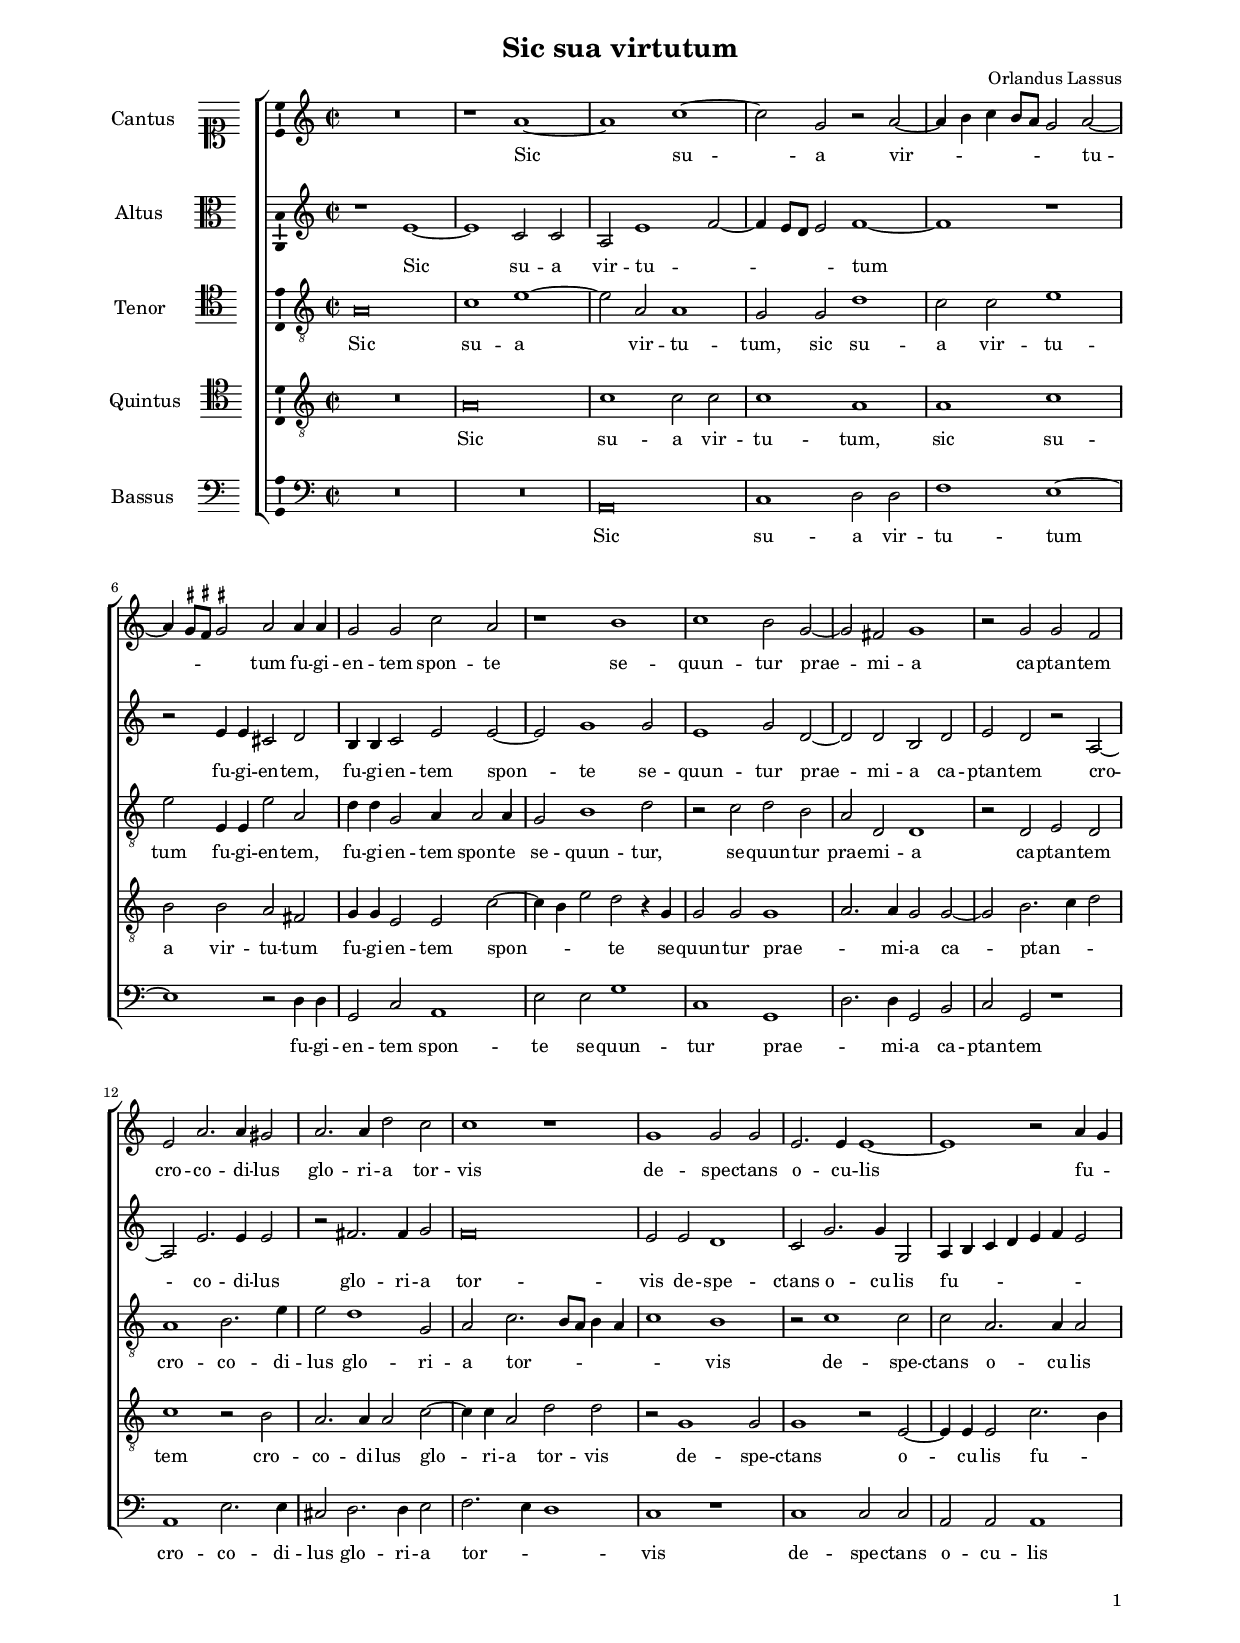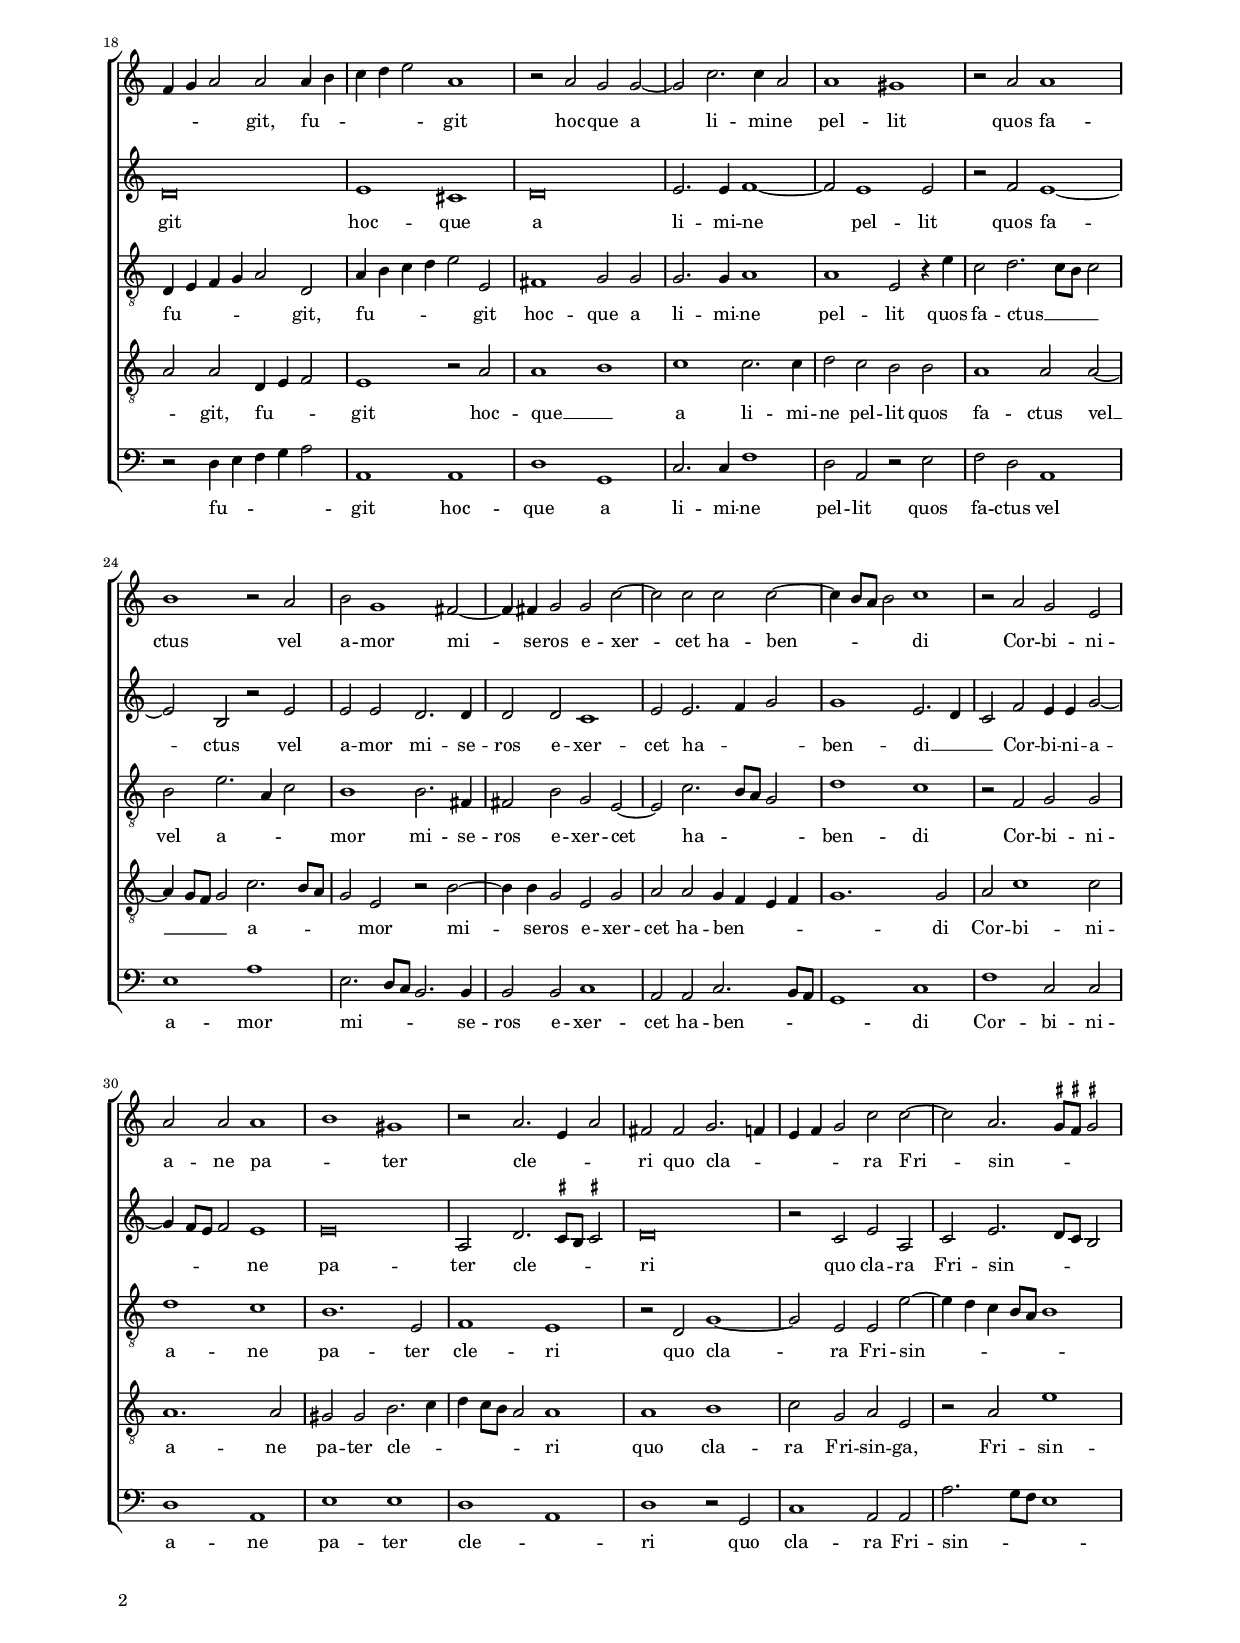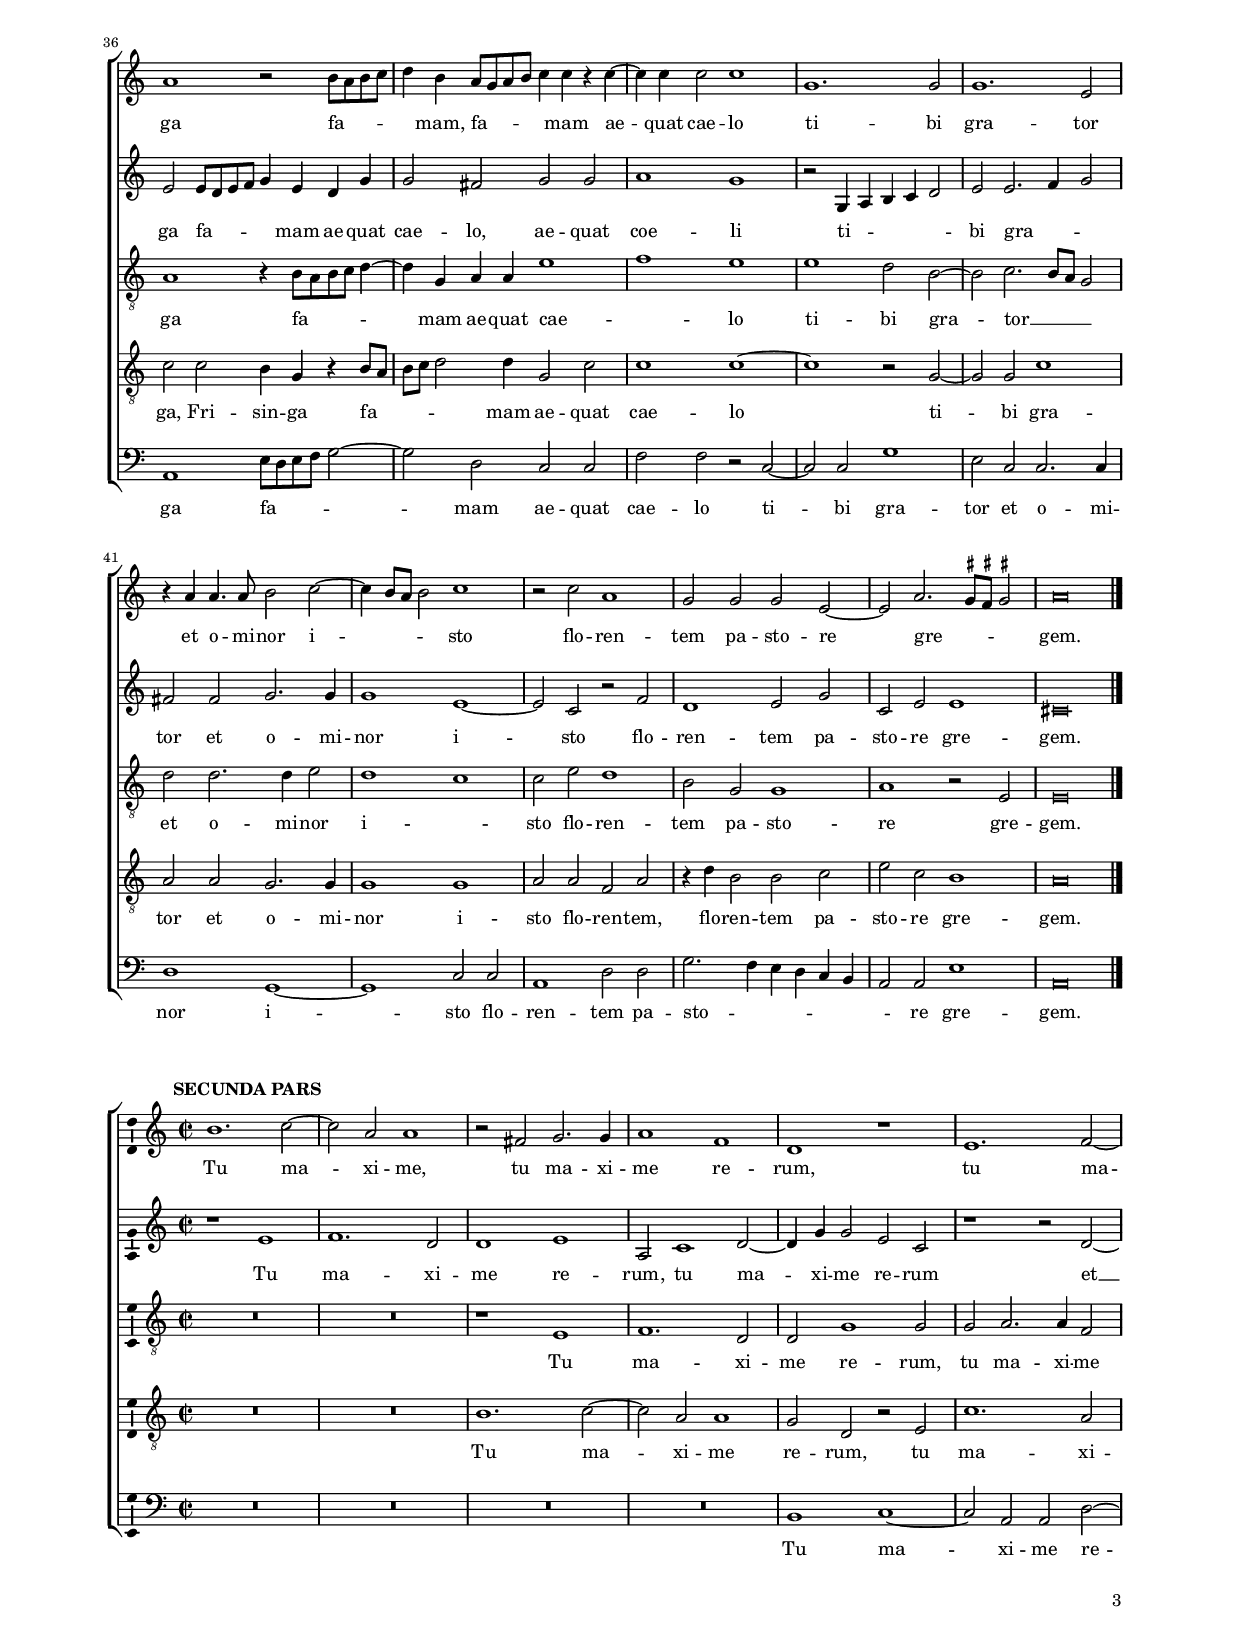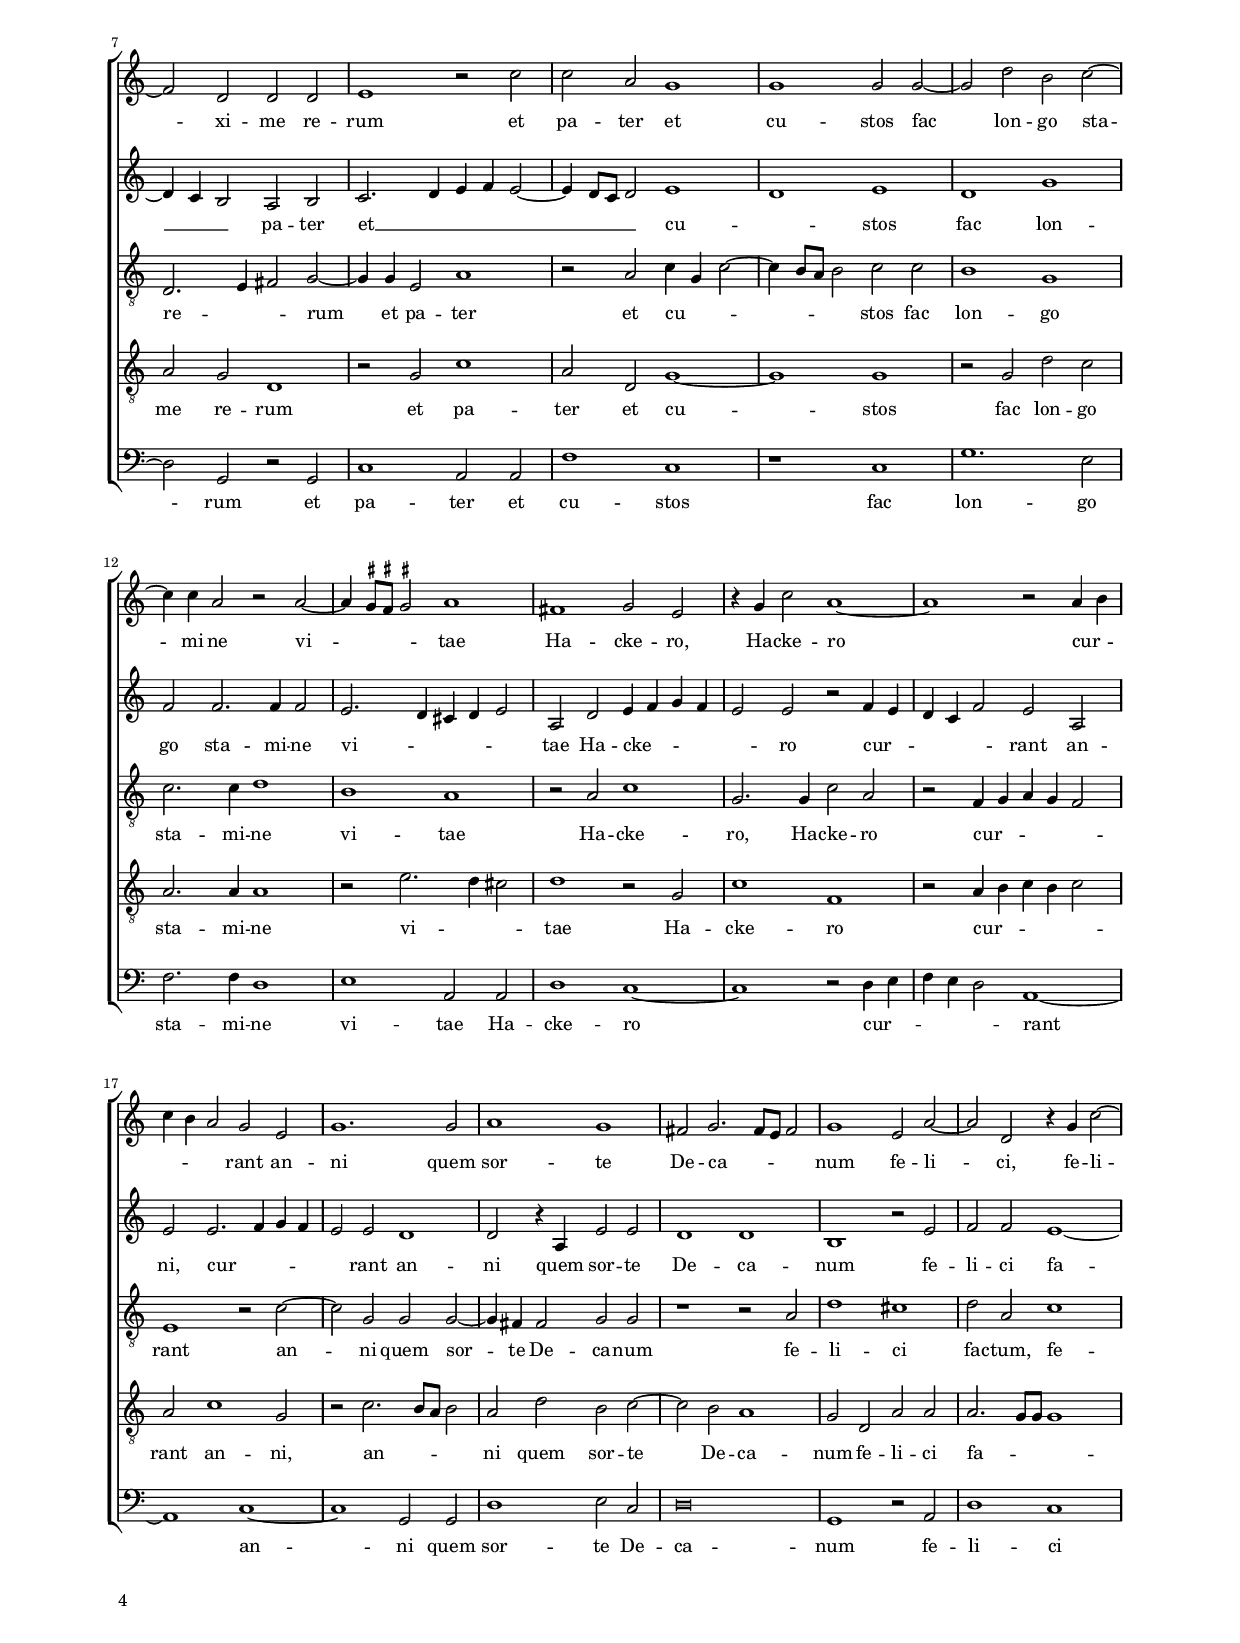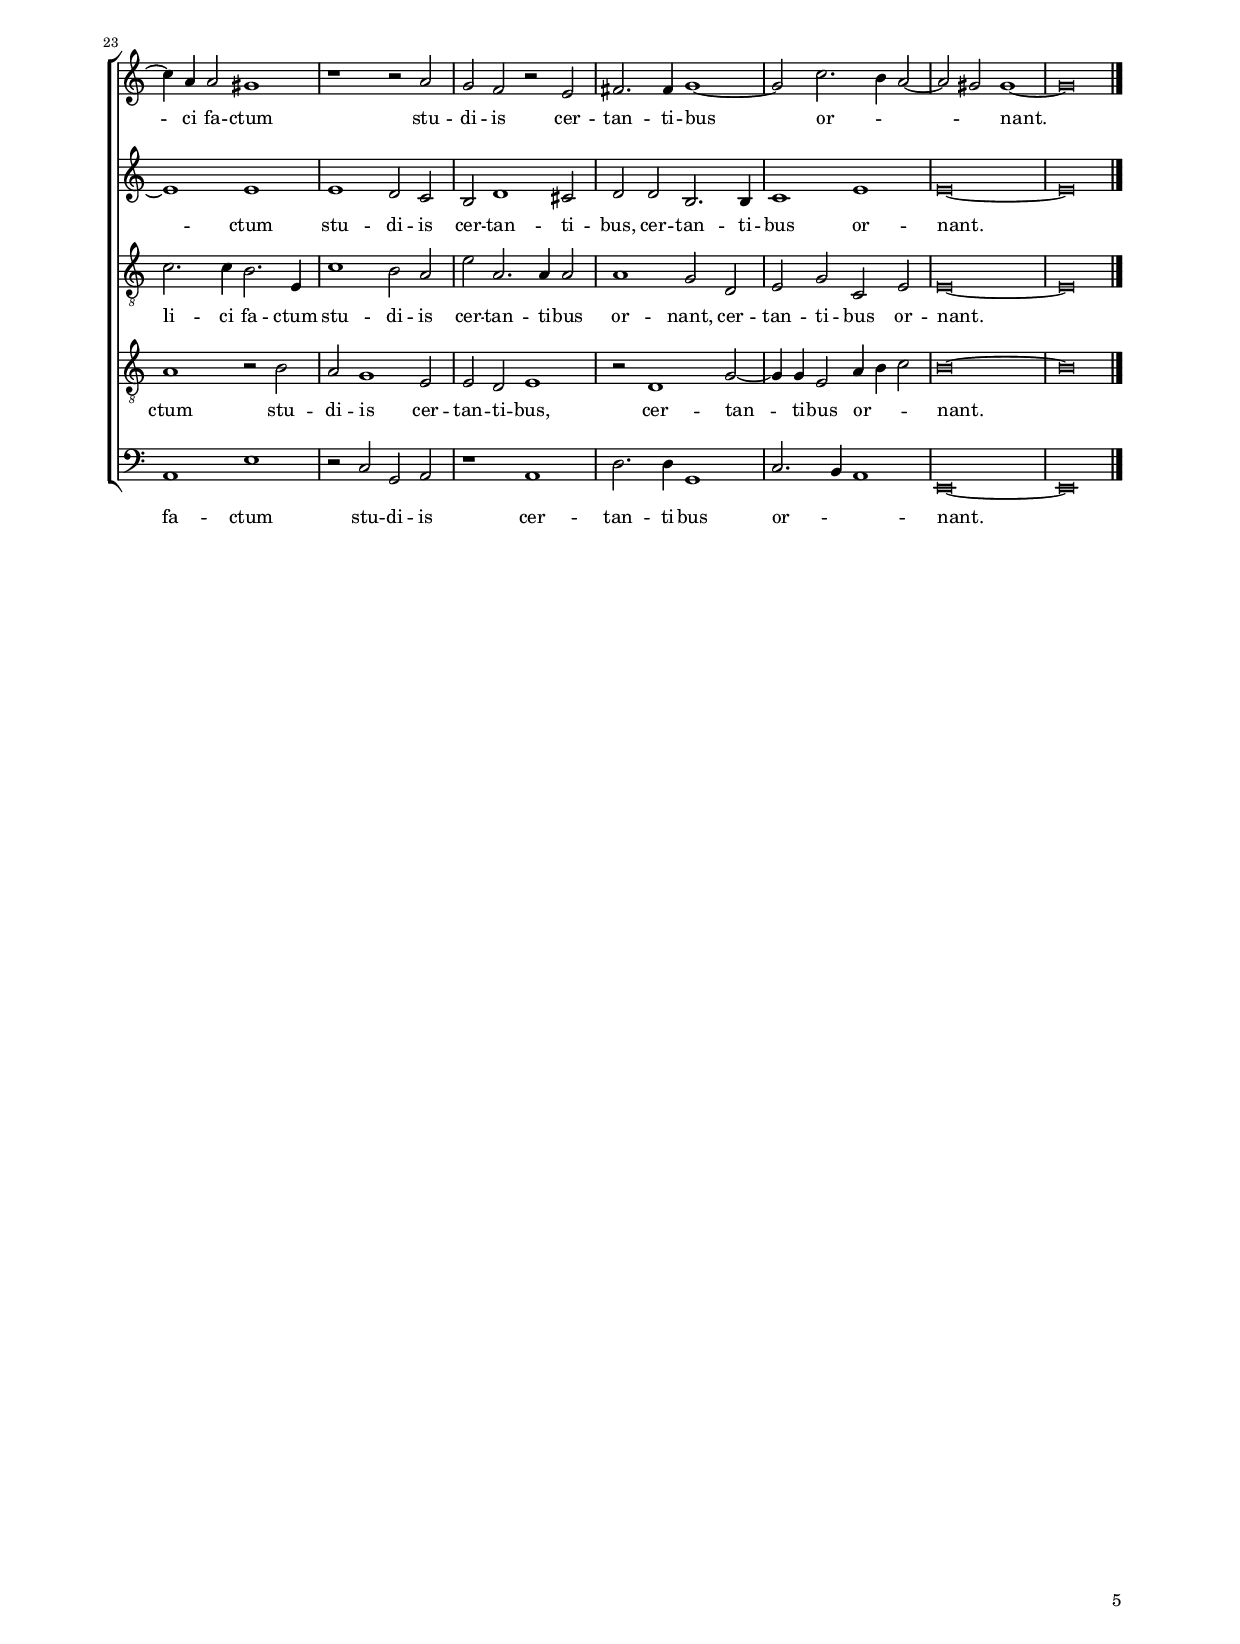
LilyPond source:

\header
{
  title="Sic sua virtutum"
  composer="Orlandus Lassus"
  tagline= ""
}

\version "2.22.0"
\language deutsch
#(set-global-staff-size 15)
% #(set-default-paper-size "letter")
#(ly:set-option 'point-and-click #f)

	
	ficta = { \once \set suggestAccidentals = ##t }
	
	forget = #(define-music-function (music) (ly:music?) #{
		\accidentalStyle forget
		$music
		\accidentalStyle default
		#})
	
   

\paper
	{
	top-margin = 1.8 \cm
	bottom-margin = 1.2 \cm
	left-margin = 2 \cm
	right-margin = 2 \cm
	ragged-bottom = ##f
	ragged-last-bottom = ##t
	print-page-number = ##f
	score-system-spacing = #'((basic-distance . 16) (minimum-distance . 14) (padding . 5) (strechability . 150))
	system-system-spacing = #'((basic-distance . 16) (minimum-distance . 14) (padding . 5) (strechability . 150))
    oddFooterMarkup=\markup   \fill-line { "" \fromproperty #'page:page-number-string }
    evenFooterMarkup=\markup  \fill-line { \fromproperty #'page:page-number-string "" }
    last-bottom-spacing = #'((basic-distance . 12) (minimum-distance . 7) (padding . 4))
%	systems-per-page = 3
%	page-count = 6
%	min-systems-per-page = 3
	}

global = {
    % \set Staff.autoBeaming = ##f
	\key c \major
	\time 2/2 \set Score.measureLength = #(ly:make-moment 2/1)
    \set Score.tempoHideNote = ##t
    \tempo 2 = 90
    \skip 1*2*46 \bar "|."
	}
	

incipitcantus = \markup { \score {
	{
	\set Staff.instrumentName = \markup { \fontsize #1 "Cantus" }
	\key c \major
	\clef soprano
	s4 \bar ""
	}
	\layout  {
	raggedright = ##t
	indent = 1.8 \cm
	line-width = 2.5 \cm
	\context { \Staff \remove Time_signature_engraver }
	\override Staff.Clef.Y-extent = #'(0 . 0)
	}} \hspace #1 }
      
      
incipitaltus = \markup { \score {
	{
	\set Staff.instrumentName = \markup { \fontsize #1 "Altus" }
	\key c \major
	\clef alto
	s4 \bar ""
	}
	\layout  {
	raggedright = ##t
	indent = 1.8 \cm
	line-width = 2.5 \cm
	\context { \Staff \remove Time_signature_engraver }
	\override Staff.Clef.Y-extent = #'(0 . 0)
	}} \hspace #1 }


incipittenor = \markup { \score {
	{
	\set Staff.instrumentName = \markup { \fontsize #1 "Tenor" }
	\key c \major
	\clef tenor
	s4 \bar ""
	}
	\layout  {
	raggedright = ##t
	indent = 1.8 \cm
	line-width = 2.5 \cm
	\context { \Staff \remove Time_signature_engraver }
	\override Staff.Clef.Y-extent = #'(0 . 0)
	}} \hspace #1 }
      
      
incipitquintus = \markup { \score {
	{
	\set Staff.instrumentName = \markup { \fontsize #1 "Quintus" }
	\key c \major
	\clef tenor
	s4 \bar ""
	}
	\layout  {
	raggedright = ##t
	indent = 1.8 \cm
	line-width = 2.5 \cm
	\context { \Staff \remove Time_signature_engraver }
	\override Staff.Clef.Y-extent = #'(0 . 0)
	}} \hspace #1 }
      
      
incipitbassus = \markup { \score {
	{
	\set Staff.instrumentName = \markup { \fontsize #1 "Bassus" }
	\key c \major
	\clef bass
	s4 \bar ""
	}
	\layout  {
	raggedright = ##t
	indent = 1.8 \cm
	line-width = 2.5 \cm
	\context { \Staff \remove Time_signature_engraver }
	\override Staff.Clef.Y-extent = #'(0 . 0)
	}} \hspace #1 }


cantus =  \relative c''
	{
	R\breve
	r1 a~
	a1 c~
	c2 g r a~
%5
	a4 h c h8 a g2 a~ |
	a4 \ficta gis8 \ficta fis \ficta gis!2 a2 a4 a
	g2 g c a
	r1 h
	c1 h2 g~
%10
	g2 fis g1 |
	r2 g g f
	e2 a2. a4 gis2
	a2. a4 d2 c
	c1 r
%15
	g1 g2 g |
	e2. e4 e1~
	e1 r2 a4 g
	f4 g a2 a2 a4 h
	c4 d e2 a,1
%20
	r2 a g g~ |
	g2 c2. c4 a2
	a1 gis
	r2 a a1
	h1 r2 a
%25
	h2 g1 fis2~ |
	fis4 fis g2 g c~
	c2 c c c~
	c4 h8 a h2 c1
	r2 a g e
%30
	a2 a a1 |
	h1 gis
	r2 a2. e4 a2
	fis2 fis g2. f4
	e4 f g2 c c~
%35
	c2 a2. \ficta gis8 \ficta fis \ficta gis!2 |
	a1 r2 h8 a h c
	d4 h a8 g a h c4 c r4 c~
	c4 c c2 c1
	g1. g2
%40
	g1. e2 |
	r4 a a4. a8 h2 c~
	c4 h8 a h2 c1
	r2 c a1
	g2 g g e~
%45
	e2 a2. \ficta gis8 \ficta fis \ficta gis!2 |
	a\breve |
	}


altus =  \relative c'
	{
	r1 e~
	e1 c2 c
	a2 e'1 f2~
	f4 e8 d e2 f1~
%5
	f1 r |
	r2 e4 e cis2 d
	h4 h c2 e2 e~
	e2 g1 g2
	e1 g2 d~
%10
	d2 d h d |
	e2 d r a~
	a2 e'2. e4 e2
	r2 fis2. fis4 g2
	f\breve
%15
	e2 e d1 |
	c2 g'2. g4 g,2
	a4 h c d e f e2
	d\breve
	e1 cis
%20
	d\breve |
	e2. e4 f1~
	f2 e1 e2
	r2 f e1~
	e2 h r e
%25
	e2 e d2. d4 |
	d2 d c1
	e2 e2. f4 g2
	g1 e2. d4
	c2 f e4 e g2~
%30
	g4 f8 e f2 e1 |
	e\breve
	a,2 d2. \ficta cis8 h \ficta cis!2
	d\breve
	r2 c e a,
%35
	c2 e2. d8 c h2 |
	e2 e8 d e f g4 e d g
	g2 fis g g
	a1 g
	r2 g,4 a h c d2
%40
	e2 e2. f4 g2 |
	fis2 fis g2. g4
	g1 e~
	e2 c r f
	d1 e2 g
%45
	c,2 e e1 |
	cis\breve |
	}


tenor =  \relative c'
	{
	a\breve
	c1 e~
	e2 a, a1
	g2 g d'1
%5
	c2 c e1 |
	e2 e,4 e e'2 a,
	d4 d g,2 a4 a2 a4
	g2 h1 d2
	r2 c d h
%10
	a2 d, d1 |
	r2 d e d
	a'1 h2. e4
	e2 d1 g,2
	a2 c2. h8 a h4 a
%15
	c1 h |
	r2 c1 c2
	c2 a2. a4 a2
	d,4 e f g a2 d,
	a'4 h c d e2 e,
%20
	fis1 g2 g  |
	g2. g4 a1
	a1 e2 r4 e'
	c2 d2. c8 h c2
	h2 e2. a,4 c2
%25
	h1 h2. fis4 |
	fis2 h g e~
	e2 c'2. h8 a g2
	d'1 c
	r2 f, g g
%30
	d'1 c |
	h1. e,2
	f1 e
	r2 d g1~
	g2 e e e'~
%35
	e4 d c h8 a h1 |
	a1 r4 h8 a h8 c d4~
	d4 g, a a e'1
	f1 e
	e1 d2 h~
%40
	h2 c2. h8 a g2 |
	d'2 d2. d4 e2
	d1 c
	c2 e d1
	h2 g g1
%45
	a1 r2 e |
	e\breve |
	}


quintus  =  \relative c'
	{
	R\breve
	a\breve
	c1 c2 c
	c1 a
%5
	a1 c |
	h2 h a fis
	g4 g e2 e c'~
	c4 h e2 d2 r4 g,
	g2 g g1
%10
	a2. a4 g2 g~ |
	g2 h2. c4 d2
	c1 r2 h
	a2. a4 a2 c~
	c4 c a2 d d
%15
	r2 g,1 g2 |
	g1 r2 e~
	e4 e e2 c'2. h4
	a2 a d,4 e f2
	e1 r2 a
%20
	a1 h |
	c1 c2. c4
	d2 c h h
	a1 a2 a~
	a4 g8 f g2 c2. h8 a
%25
	g2 e r h'~ |
	h4 h g2 e g
	a2 a g4 f e f
	g1. g2
	a2 c1 c2
%30
	a1. a2 |
	gis2 gis h2. c4
	d4 c8 h a2 a1
	a1 h
	c2 g a e
%35
	r2 a e'1 |
	c2 c h4 g r4 h8 a
	h8 c d2 d4 g,2 c
	c1 c~
	c1 r2 g~
%40
	g2 g c1 |
	a2 a g2. g4
	g1 g
	a2 a f a
	r4 d h2 h c
%45
	e2 c h1 |
	a\breve |
	}


bassus  =  \relative c
	{
	R\breve
	R\breve
	a\breve
	c1 d2 d
%5
	f1 e~ |
	e1 r2 d4 d
	g,2 c a1
	e'2 e g1
	c,1 g
%10
	d'2. d4 g,2 h |
	c2 g r1
	a1 e'2. e4
	cis2 d2. d4 e2
	f2. e4 d1
%15
	c1 r |
	c1 c2 c
	a2 a a1
	r2 d4 e f g a2
	a,1 a
%20
	d1 g, |
	c2. c4 f1
	d2 a r e'
	f2 d a1
	e'1 a
%25
	e2. d8 c h2. h4 |
	h2 h c1
	a2 a c2. h8 a
	g1 c
	f1 c2 c
%30
	d1 a |
	e'1 e
	d1 a
	d1 r2 g,
	c1 a2 a
%35
	a'2. g8 f e1 |
	a,1 e'8 d e f g2~
	g2 d c c
	f2 f r c~
	c2 c g'1
%40
	e2 c c2. c4 |
	d1 g,~
	g1 c2 c
	a1 d2 d
	g2. f4 e d c h
%45
	a2 a e'1 |
	a,\breve |
	}


lyricscantus = \lyricmode {
	Sic su -- a vir -- _ _ _ _ _ tu -- _ _ _ tum fu -- gi -- en -- tem spon -- te se -- quun -- tur
    prae -- mi -- a ca -- ptan -- tem cro -- co -- di -- lus glo -- ri -- a
    tor -- vis de -- spe -- ctans o -- cu -- lis fu -- _ _ _ _ git,
    fu -- _ _ _ _ git hoc -- que a li -- mi -- ne pel -- lit
    quos fa -- ctus vel a -- mor mi -- se -- ros e -- xer -- cet ha -- ben -- _ _ _ di
    Cor -- bi -- ni -- a -- ne pa -- _ ter cle -- _ _ ri quo cla -- _ _ _ _ ra Fri -- sin -- _ _ _ ga
    fa -- _ _ _ _ mam,
    fa -- _ _ _ _ mam ae -- quat cae -- lo ti -- bi
    gra -- tor et o -- mi -- nor i -- _ _ _ sto flo -- ren -- tem pa -- sto -- re gre -- _ _ _ gem.
	}


lyricsaltus = \lyricmode {
	Sic su -- a vir -- tu -- _ _ _ _ tum fu -- gi -- en -- tem,
    fu -- gi -- en -- tem spon -- te se -- quun -- tur
    prae -- mi -- a ca -- ptan -- tem cro -- co -- di -- lus glo -- ri -- a
    tor -- vis de -- spe -- ctans o -- cu -- lis fu -- _ _ _ _ _ _ git
    hoc -- que a li -- mi -- ne pel -- lit
    quos fa -- ctus vel a -- mor mi -- se -- ros e -- xer -- cet ha -- _ _ ben -- di __ _ _
    Cor -- bi -- ni -- a -- _ _ _ ne pa -- ter cle -- _ _ _ ri quo cla -- ra Fri -- sin -- _ _ _ ga
    fa -- _ _ _ _ mam ae -- quat cae -- lo,
    ae -- quat coe -- li ti -- _ _ _ _ bi
    gra -- _ _ tor et o -- mi -- nor i -- sto flo -- ren -- tem pa -- sto -- re gre -- gem.
	}


lyricstenor = \lyricmode {
	Sic su -- a vir -- tu -- tum,
    sic su -- a vir -- tu -- tum fu -- gi -- en -- tem,
    fu -- gi -- en -- tem spon -- te se -- quun -- tur,
    se -- quun -- tur
    prae -- mi -- a ca -- ptan -- tem cro -- co -- di -- lus glo -- ri -- a
    tor -- _ _ _ _ _ vis de -- spe -- ctans o -- cu -- lis fu -- _ _ _ _ git,
    fu -- _ _ _ _ git hoc -- que a li -- mi -- ne pel -- lit
    quos fa -- ctus __ _ _ _ vel a -- _ _ mor mi -- se -- ros e -- xer -- cet ha -- _ _ _ ben -- di
    Cor -- bi -- ni -- a -- ne pa -- ter cle -- ri quo cla -- ra Fri -- sin -- _ _ _ _ _ ga
    fa -- _ _ _ _ mam ae -- quat cae -- _ lo ti -- bi
    gra -- tor __ _ _ _ et o -- mi -- nor i -- _ sto flo -- ren -- tem pa -- sto -- re gre -- gem.
	}


lyricsquintus = \lyricmode {
	Sic su -- a vir -- tu -- tum,
    sic su -- a vir -- tu -- tum fu -- gi -- en -- tem spon -- _ _ te se -- quun -- tur
    prae -- _ mi -- a ca -- ptan -- _ _ tem cro -- co -- di -- lus glo -- ri -- a
    tor -- vis de -- spe -- ctans o -- cu -- lis fu -- _ _ git,
    fu -- _ _ git hoc -- que __ _ a li -- mi -- ne pel -- lit
    quos fa -- ctus vel __ _ _ _ a -- _ _ _ mor mi -- se -- ros e -- xer -- cet ha -- ben -- _ _ _ _ di
    Cor -- bi -- ni -- a -- ne pa -- ter cle -- _ _ _ _ _ ri quo cla -- ra Fri -- sin -- ga,
    Fri -- sin -- ga,
    Fri -- sin -- ga
    fa -- _ _ _ _ mam ae -- quat cae -- lo ti -- bi
    gra -- tor et o -- mi -- nor i -- sto flo -- ren -- tem,
    flo -- ren -- tem pa -- sto -- re gre -- gem.
	}


lyricsbassus = \lyricmode {
	Sic su -- a vir -- tu -- tum fu -- gi -- en -- tem spon -- te se -- quun -- tur
    prae -- _ mi -- a ca -- ptan -- tem cro -- co -- di -- lus glo -- ri -- a
    tor -- _ _ vis de -- spe -- ctans o -- cu -- lis fu -- _ _ _ _ git
    hoc -- que a li -- mi -- ne pel -- lit
    quos fa -- ctus vel a -- mor mi -- _ _ _ se -- ros e -- xer -- cet ha -- ben -- _ _ _ di
    Cor -- bi -- ni -- a -- ne pa -- ter cle -- _ ri quo cla -- ra Fri -- sin -- _ _ _ ga
    fa -- _ _ _ _ mam ae -- quat cae -- lo ti -- bi
    gra -- tor et o -- mi -- nor i -- sto flo -- ren -- tem pa -- sto -- _ _ _ _ _ _ re gre -- gem.
	}


\score
{  
	\transpose c c {
	\new ChoirStaff \with { \override StaffGrouper.staff-staff-spacing.basic-distance = #12 }
	<<

	\new Staff << \global
	\new Voice="v1" {
		\set Staff.instrumentName=\incipitcantus
		\set Staff.midiInstrument = "reed organ"
		\clef violin
		\cantus }
	\new Lyrics \lyricsto "v1" {\lyricscantus }
	>>


	\new Staff << \global
	\new Voice="v2" {
		\set Staff.instrumentName=\incipitaltus
		\set Staff.midiInstrument = "reed organ"
        \clef violin % "G_8"
		\altus}
	\new Lyrics \lyricsto "v2" {\lyricsaltus }
	>>


	\new Staff << \global
	\new Voice="v3" {
		\set Staff.instrumentName=\incipittenor
		\set Staff.midiInstrument = "reed organ"
		\clef "G_8"
		\tenor }
	\new Lyrics \lyricsto "v3" {\lyricstenor }
	>>


	\new Staff << \global
	\new Voice="v5" {
		\set Staff.instrumentName=\incipitquintus
		\set Staff.midiInstrument = "reed organ"
		\clef "G_8"
		\quintus}
	\new Lyrics \lyricsto "v5" {\lyricsquintus }
	>>


	\new Staff << \global
	\new Voice="v4" {
		\set Staff.instrumentName=\incipitbassus
		\set Staff.midiInstrument = "reed organ"
		\clef bass
		\bassus }
	\new Lyrics \lyricsto "v4" {\lyricsbassus}
	>>

	>>
	} % transpose

	\layout
	{
	indent = 2.5 \cm
	\context { \Staff \override TimeSignature.break-visibility = #end-of-line-invisible }
	\context { \Lyrics \override VerticalAxisGroup.nonstaff-relatedstaff-spacing.padding = #1.4 }
%	\context { \Lyrics \override LyricText.font-size = #1 }
	\context { \Staff \consists "Ambitus_engraver" }
	\context { \Score \override BarNumber.padding = #2 }
	\context { \Voice \override NoteHead.style = #'baroque }
	}


\midi
	{
	}

}

%%%%%%%%%%%%%%%%%%%%  SECUNDA PARS %%%%%%%%%%%%%%%%%%%%


global = {
	\key c \major
	\time 2/2 \set Score.measureLength = #(ly:make-moment 2/1)
    \set Score.tempoHideNote = ##t
    \tempo 2 = 90
    \skip 1*2*29 \bar "|."
	}


cantus =  \relative c''
	{
    h1. c2~
	c2 a a1
	r2 fis g2. g4
	a1 f
%5
	d1 r |
	e1. f2~
	f2 d d d
	e1 r2 c'
	c2 a g1
%10
	g1 g2 g~ |
	g2 d' h c~
	c4 c a2 r a~
	a4 \ficta gis8 \ficta fis \ficta gis!2 a1
	fis1 g2 e
%15
	r4 g c2 a1~ |
	a1 r2 a4 h
	c4 h a2 g e
	g1. g2
	a1 g
%20
	fis2 g2. fis8 e fis2 |
	g1 e2 a~
	a2 d, r4 g c2~
	c4 a a2 gis1
	r1 r2 a
%25
	g2 f r e |
	fis2. fis4 g1~
	g2 c2. h4 a2~
	a2 gis gis1~
	gis\breve |
	}


altus =  \relative c'
	{
	r1 e
	f1. d2
	d1 e
	a,2 c1 d2~
%5
	d4 g g2 e c |
	r1 r2 d~
	d4 c h2 a h
	c2. d4 e4 f e2~
	e4 d8 c d2 e1
%10
	d1 e |
	d1 g
	f2 f2. f4 f2
	e2. d4 cis d e2
	a,2 d e4 f g f
%15
	e2 e r f4 e |
	d4 c f2 e a,
	e'2 e2. f4 g f
	e2 e d1
	d2 r4 a e'2 e
%20
	d1 d |
	h1 r2 e
	f2 f e1~
	e1 e
	e1 d2 c
%25
	h2 d1 cis2 |
	d2 d h2. h4
	c1 e
	e\breve~
	e\breve |
	}


tenor =  \relative c'
	{
	R\breve
	R\breve
	r1 e,
	f1. d2
%5
	d2 g1 g2 |
	g2 a2. a4 f2
	d2. e4 fis2 g~
	g4 g e2 a1
	r2 a c4 g c2~
%10
	c4 h8 a h2 c c |
	h1 g
	c2. c4 d1
	h1 a
	r2 a c1
%15
	g2. g4 c2 a |
	r2 f4 g a g f2
	e1 r2 c'~
	c2 g g g~
	g4 fis fis2 g g
%20
	r1 r2 a |
	d1 cis
	d2 a c1
	c2. c4 h2. e,4
	c'1 h2 a
%25
	e'2 a,2. a4 a2 |
	a1 g2 d
	e2 g c, e
	e\breve~
	e\breve |
	}


quintus  =  \relative c'
	{
	R\breve
	R\breve
	h1. c2~
	c2 a a1
%5
	g2 d r e |
	c'1. a2
	a2 g d1
	r2 g c1
	a2 d, g1~
%10
	g1 g |
	r2 g d' c
	a2. a4 a1
	r2 e'2. d4 cis2
	d1 r2 g,
%15
	c1 f, |
	r2 a4 h c h c2
	a2 c1 g2
	r2 c2. h8 a h2
	a2 d h c~
%20
	c2 h a1 |
	g2 d a' a
	a2. g8 g g1
	a1 r2 h
	a2 g1 e2
%25
	e2 d e1 |
	r2 d1 g2~
	g4 g e2 a4 h c2
	h\breve~
    h\breve |
	}


bassus  =  \relative c
	{
	R\breve
	R\breve
	R\breve
	R\breve
%5
	h1 c~ |
	c2 a a d~
	d2 g, r g
	c1 a2 a
	f'1 c
%10
	r1 c |
	g'1. e2
	f2. f4 d1
	e1 a,2 a
	d1 c~
%15
	c1 r2 d4 e |
	f4 e d2 a1~
	a1 c~
	c1 g2 g
	d'1 e2 c
%20
	d\breve |
	g,1 r2 a
	d1 c
	a1 e'
	r2 c g a
%25
	r1 a |
	d2. d4 g,1
	c2. h4 a1
	e\breve~
	e\breve |
	}


lyricscantus = \lyricmode {
	Tu ma -- xi -- me,
    tu ma -- xi -- me re -- rum,
    tu ma -- xi -- me re -- rum
    et pa -- ter et cu -- stos fac lon -- go sta -- mi -- ne vi -- _ _ _ tae
    Ha -- cke -- ro, Ha -- cke -- ro cur -- _ _ _ _ rant an -- ni
    quem sor -- te De -- ca -- _ _ _ num fe -- li -- ci,
    fe -- li -- ci fa -- ctum stu -- di -- is
    cer -- tan -- ti -- bus or -- _ _ _ nant.
	}


lyricsaltus = \lyricmode {
	Tu ma -- xi -- me re -- rum,
    tu ma -- xi -- me re -- rum
    et __ _ _ pa -- ter et __ _ _ _ _ _ _ _ cu -- _ stos fac lon -- go sta -- mi -- ne vi -- _ _ _ _ tae
    Ha -- cke -- _ _ _ _ ro cur -- _ _ _ _ rant an -- ni,
    cur -- _ _ _ _ rant an -- ni
    quem sor -- te De -- ca -- num fe -- li -- ci
    fa -- ctum stu -- di -- is
    cer -- tan -- ti -- bus,
    cer -- tan -- ti -- bus or -- nant.
	}


lyricstenor = \lyricmode {
	Tu ma -- xi -- me re -- rum,
    tu ma -- xi -- me re -- _ _ rum
    et pa -- ter et cu -- _ _ _ _ _ stos fac lon -- go sta -- mi -- ne vi -- tae
    Ha -- cke -- ro, Ha -- cke -- ro cur -- _ _ _ _ rant an -- ni
    quem sor -- te De -- ca -- num fe -- li -- ci fa -- ctum,
    fe -- li -- ci fa -- ctum stu -- di -- is
    cer -- tan -- ti -- bus or -- nant,
    cer -- tan -- ti -- bus or -- nant.
	}


lyricsquintus = \lyricmode {
	Tu ma -- xi -- me re -- rum,
    tu ma -- xi -- me re -- rum
    et pa -- ter et cu -- stos fac lon -- go sta -- mi -- ne vi -- _ _ tae
    Ha -- cke -- ro cur -- _ _ _ _ rant an -- ni,
    an -- _ _ _ ni
    quem sor -- te De -- ca -- num fe -- li -- ci fa -- _ _ _ ctum stu -- di -- is
    cer -- tan -- ti -- bus,
    cer -- tan -- ti -- bus or -- _ _ nant.
	}


lyricsbassus = \lyricmode {
	Tu ma -- xi -- me re -- rum
    et pa -- ter et cu -- stos fac lon -- go sta -- mi -- ne vi -- tae
    Ha -- cke -- ro cur -- _ _ _ _ rant an -- ni
    quem sor -- te De -- ca -- num fe -- li -- ci fa -- ctum stu -- di -- is
    cer -- tan -- ti -- bus or -- _ _ nant.
	}


\score
	{  
	\transpose c c {
	\new ChoirStaff \with { \override StaffGrouper.staff-staff-spacing.basic-distance = #12 }
	<<

	\new Staff <<\global
	\new Voice="v1" {
	  %\set Staff.instrumentName=Cantus
      %\set Staff.instrumentName=\incipitcantus
		\set Staff.midiInstrument = "reed organ"
		\clef violin
		\cantus }
	\new Lyrics \lyricsto "v1" {\lyricscantus }
	>>


	\new Staff << \global
	\new Voice="v2" {
	  %\set Staff.instrumentName=Altus
      %\set Staff.instrumentName=\incipitaltus
		\set Staff.midiInstrument = "reed organ"
		\clef violin % "G_8"
		\altus}
	\new Lyrics \lyricsto "v2" {\lyricsaltus }
	>>


	\new Staff <<\global
	\new Voice="v3" {
	  %\set Staff.instrumentName=Tenor
      %\set Staff.instrumentName=\incipittenor
		\set Staff.midiInstrument = "reed organ"
		\clef "G_8"
		\tenor }
	\new Lyrics \lyricsto "v3" {\lyricstenor }
	>>


	\new Staff << \global
	\new Voice="v5" {
	  %\set Staff.instrumentName=Quintus
      %\set Staff.instrumentName=\incipitquintus
		\set Staff.midiInstrument = "reed organ"
		\clef "G_8"
		\quintus}
	\new Lyrics \lyricsto "v5" {\lyricsquintus }
	>>


	\new Staff <<\global
	\new Voice="v4" {
	  %\set Staff.instrumentName=Bassus
      %\set Staff.instrumentName=\incipitbassus
		\set Staff.midiInstrument = "reed organ"
		\clef bass
		\bassus }
	\new Lyrics \lyricsto "v4" {\lyricsbassus}
	>>
	
	>>
	} % transpose

	\layout
	{
	indent = 0 \cm
	\context { \Staff \override TimeSignature.break-visibility = #end-of-line-invisible }
	\context { \Lyrics \override VerticalAxisGroup.nonstaff-relatedstaff-spacing.padding = #1.4 }
%	\context { \Lyrics \override LyricText.font-size = #1 }
	\context { \Staff \consists "Ambitus_engraver" }
	\context { \Score \override BarNumber.padding = #2 }
	\context { \Voice \override NoteHead.style = #'baroque }
	}

    \header { piece = \markup { \raise #2 \hspace # 7 \bold "SECUNDA PARS"} }

\midi
	{
	}
	
    }

% EOF
